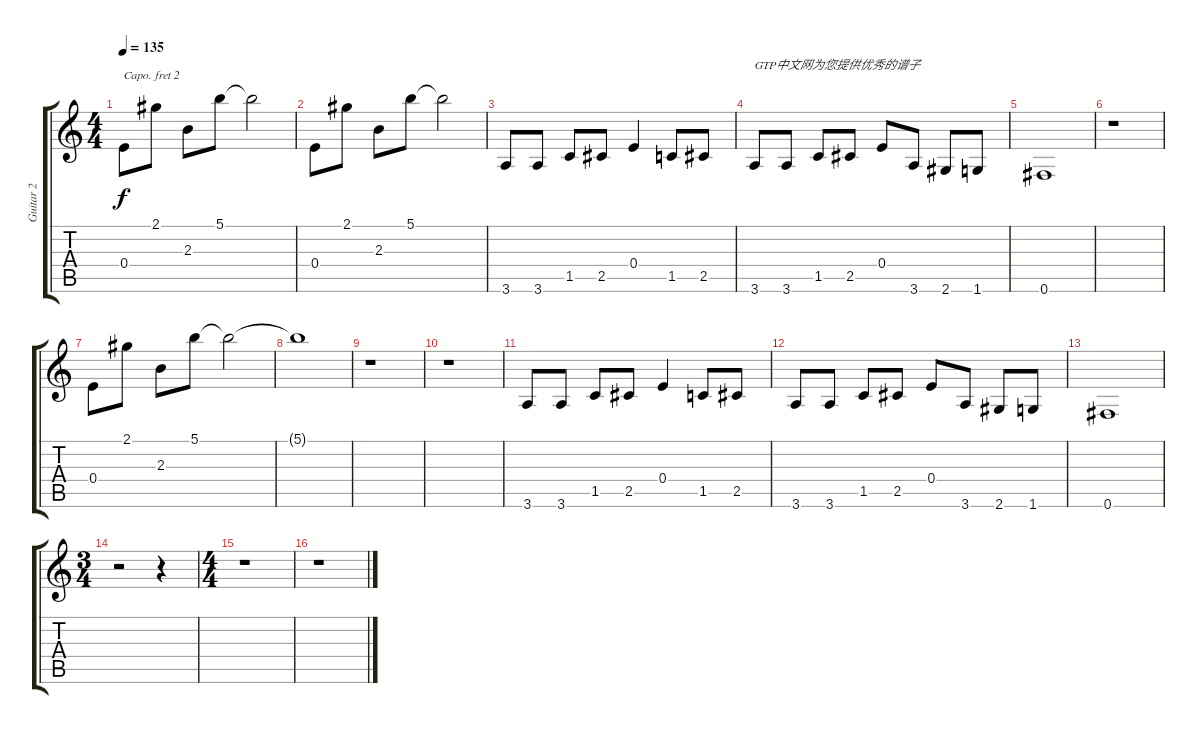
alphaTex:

\track ("Guitar 2" "Guitar 2") {instrument acousticguitarsteel}
\staff {score tabs}
\capo 2
\tuning (E4 B3 G3 D3 A2 E2) {hide}
\ts (4 4)
\tempo 135
\clef g2
\ks c
0.4.8{dy f instrument acousticguitarsteel} 2.1.8 2.3.8 5.1.8 5.1{t}.2 |
0.4.8 2.1.8 2.3.8 5.1.8 5.1{t}.2 |
3.6.8 3.6.8 1.5.8 2.5.8 0.4.4 1.5.8 2.5.8 |
3.6.8{txt "GTP中文网为您提供优秀的谱子"} 3.6.8 1.5.8 2.5.8 0.4.8 3.6.8 2.6.8 1.6.8 |
0.6.1 |
r.1 |
0.4.8 2.1.8 2.3.8 5.1.8 5.1{t}.2 |
5.1{t}.1 |
r.1 |
r.1 |
3.6.8 3.6.8 1.5.8 2.5.8 0.4.4 1.5.8 2.5.8 |
3.6.8 3.6.8 1.5.8 2.5.8 0.4.8 3.6.8 2.6.8 1.6.8 |
0.6.1 |
\ts (3 4)
r.2 r.4 |
\ts (4 4)
r.1 |
r.1
